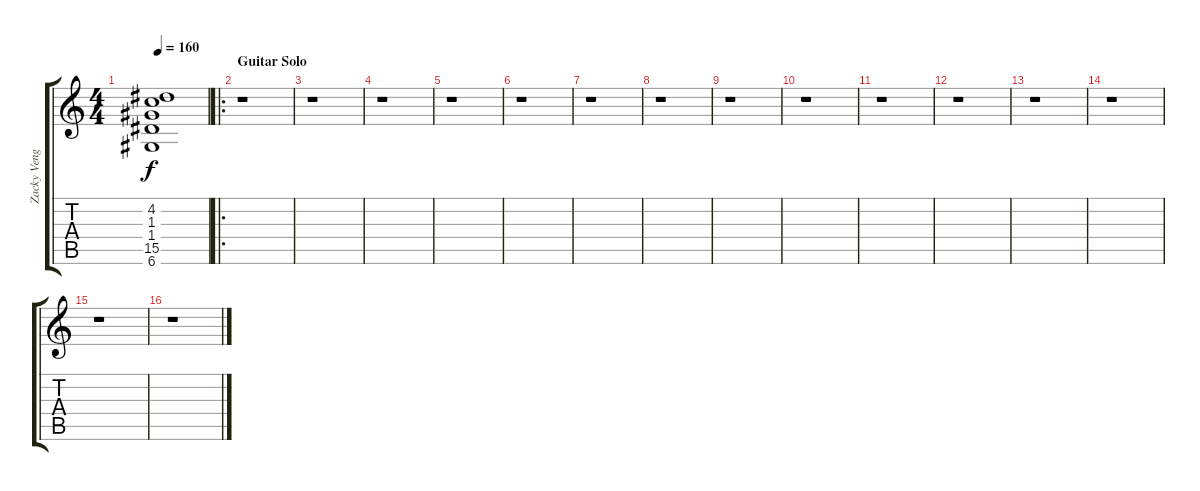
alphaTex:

\track ("Zacky Vengeance Acoustic" "Zacky Veng") {instrument acousticguitarsteel}
\staff {score tabs}
\tuning (E4 B3 G3 D3 A2 D2) {hide}
\ts (4 4)
\tempo 160
\clef g2
\ks c
(4.2{t} 1.3{t} 1.4{t} 15.5{t} 6.6{t}).1{dy f} |
\ro
\section ("" "Guitar Solo")
r.1 |
r.1 |
r.1 |
r.1 |
r.1 |
r.1 |
r.1 |
r.1 |
r.1 |
r.1 |
r.1 |
r.1 |
r.1 |
r.1 |
r.1
